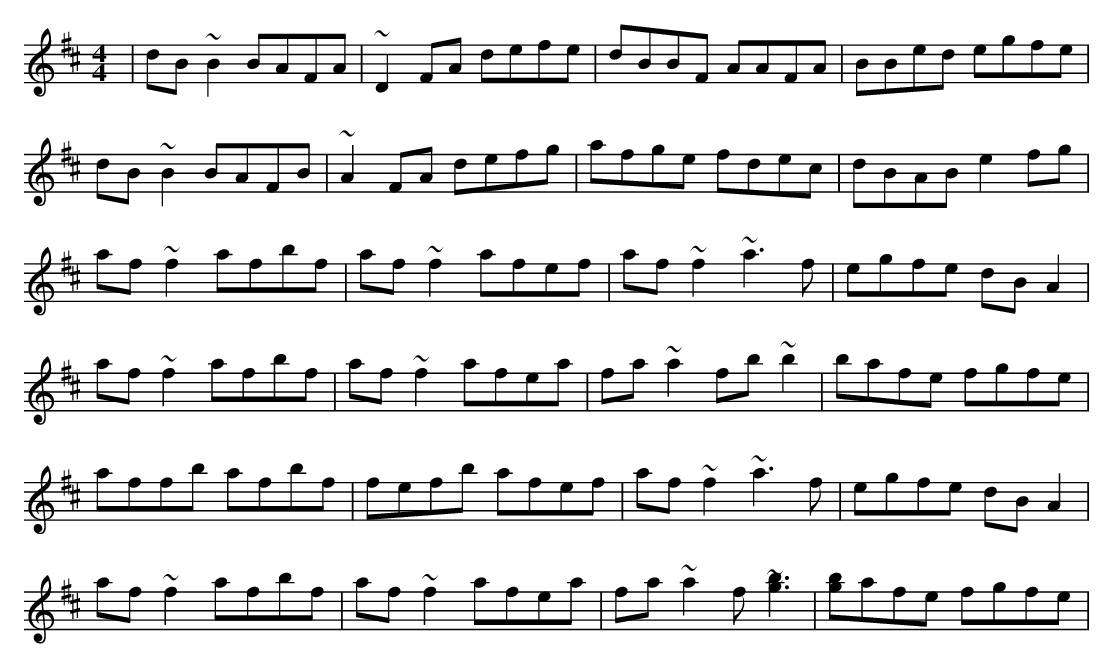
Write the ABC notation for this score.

X:1
M:4/4
K:D
|dB~B2 BAFA|~D2FA defe|dBBF AAFA|BBed egfe|
dB~B2 BAFB|~A2FA defg|afge fdec|dBAB e2fg|
af~f2 afbf|af~f2 afef|af~f2 ~a3f|egfe dBA2|
af~f2 afbf|af~f2 afea|fa~a2 fb~b2|bafe fgfe|
affb afbf|fefb afef|af~f2 ~a3f|egfe dBA2|
af~f2 afbf|af~f2 afea|fa~a2 f[~b3 ~g3]|[b g]afe fgfe|
